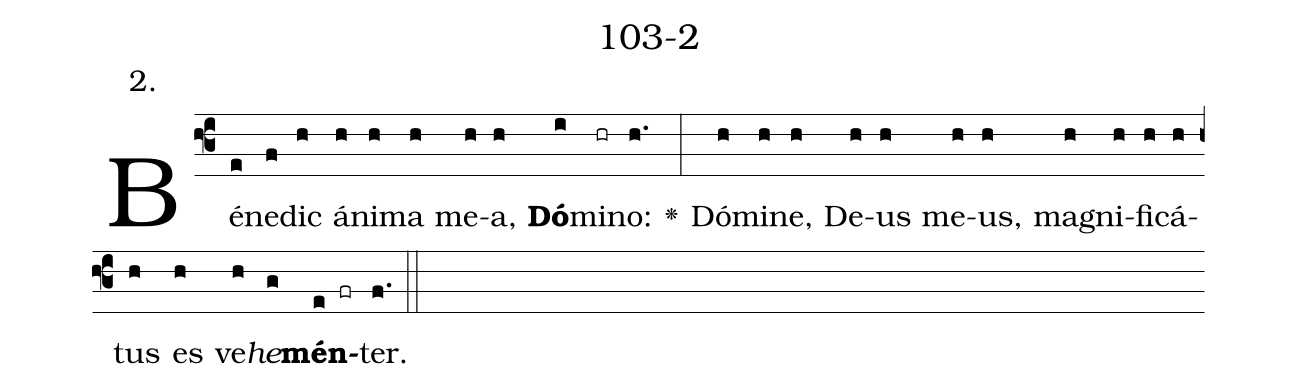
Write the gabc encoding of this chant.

name: 103-2;
annotation: 2.;
%%
(f3)Bé(e)ne(f)dic(h) á(h)ni(h)ma(h) me(h)a,(h) <b>Dó</b>(i)mi(hr)no:(h.) <v>\greheightstar</v>(:) Dó(h)mi(h)ne,(h) De(h)us(h) me(h)us,(h) ma(h)gni(h)fi(h)cá(h)tus(h) es(h) ve(h)<i>he</i>(g)<b>mén</b>(e fr)ter.(f.) (::)


%E(h) u(h) o(h) u(g) a(e) e.(f.) (::)
